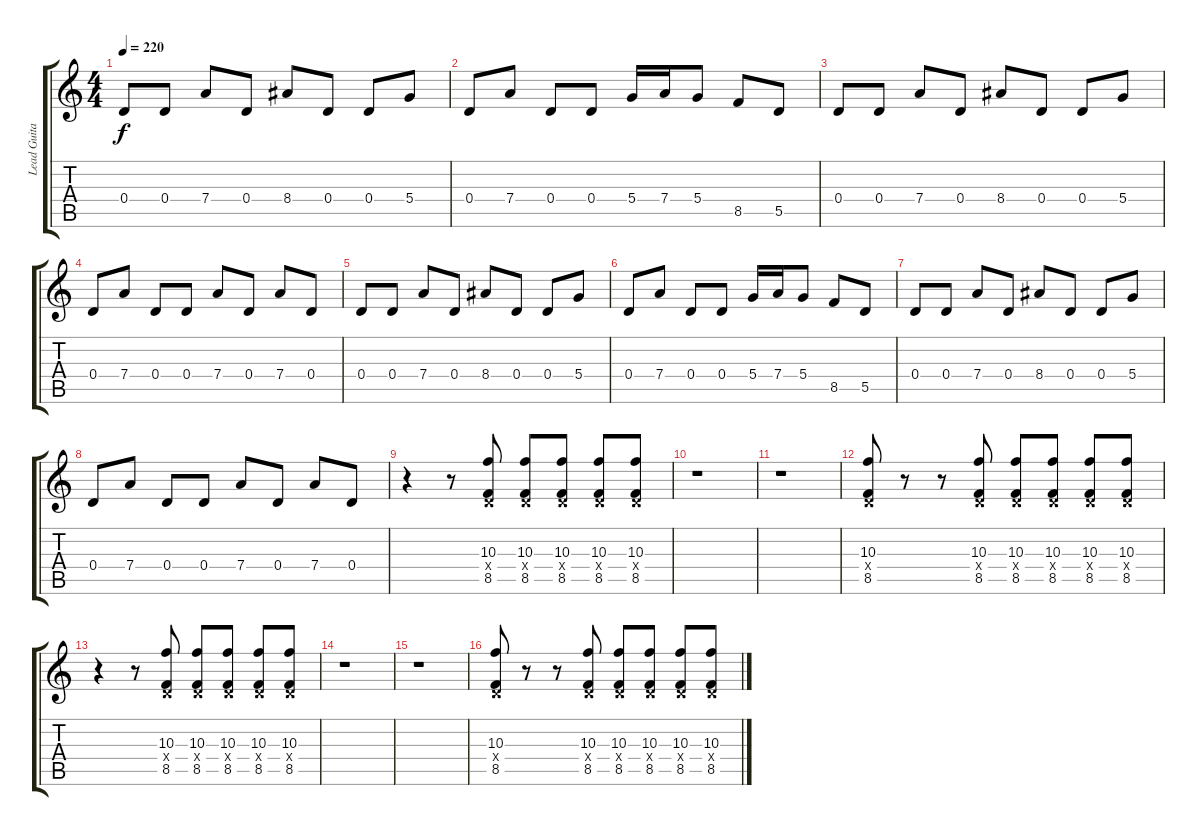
\track ("Lead Guitar - Eric Lambert" "Lead Guita") {instrument distortionguitar}
\staff {score tabs}
\tuning (E4 B3 G3 D3 A2 D2) {hide}
\ts (4 4)
\tempo 220
\clef g2
\ks c
0.4.8{dy f} 0.4.8 7.4.8 0.4.8 8.4.8 0.4.8 0.4.8 5.4.8 |
0.4.8 7.4.8 0.4.8 0.4.8 5.4.16 7.4.16 5.4.8 8.5.8 5.5.8 |
0.4.8 0.4.8 7.4.8 0.4.8 8.4.8 0.4.8 0.4.8 5.4.8 |
0.4.8 7.4.8 0.4.8 0.4.8 7.4.8 0.4.8 7.4.8 0.4.8 |
0.4.8 0.4.8 7.4.8 0.4.8 8.4.8 0.4.8 0.4.8 5.4.8 |
0.4.8 7.4.8 0.4.8 0.4.8 5.4.16 7.4.16 5.4.8 8.5.8 5.5.8 |
0.4.8 0.4.8 7.4.8 0.4.8 8.4.8 0.4.8 0.4.8 5.4.8 |
0.4.8 7.4.8 0.4.8 0.4.8 7.4.8 0.4.8 7.4.8 0.4.8 |
r.4 r.8 (10.3 0.4{x} 8.5).8 (10.3 0.4{x} 8.5).8 (10.3 0.4{x} 8.5).8 (10.3 0.4{x} 8.5).8 (10.3 0.4{x} 8.5).8 |
r.1 |
r.1 |
(10.3 0.4{x} 8.5).8 r.8 r.8 (10.3 0.4{x} 8.5).8 (10.3 0.4{x} 8.5).8 (10.3 0.4{x} 8.5).8 (10.3 0.4{x} 8.5).8 (10.3 0.4{x} 8.5).8 |
r.4 r.8 (10.3 0.4{x} 8.5).8 (10.3 0.4{x} 8.5).8 (10.3 0.4{x} 8.5).8 (10.3 0.4{x} 8.5).8 (10.3 0.4{x} 8.5).8 |
r.1 |
r.1 |
(10.3 0.4{x} 8.5).8 r.8 r.8 (10.3 0.4{x} 8.5).8 (10.3 0.4{x} 8.5).8 (10.3 0.4{x} 8.5).8 (10.3 0.4{x} 8.5).8 (10.3 0.4{x} 8.5).8
